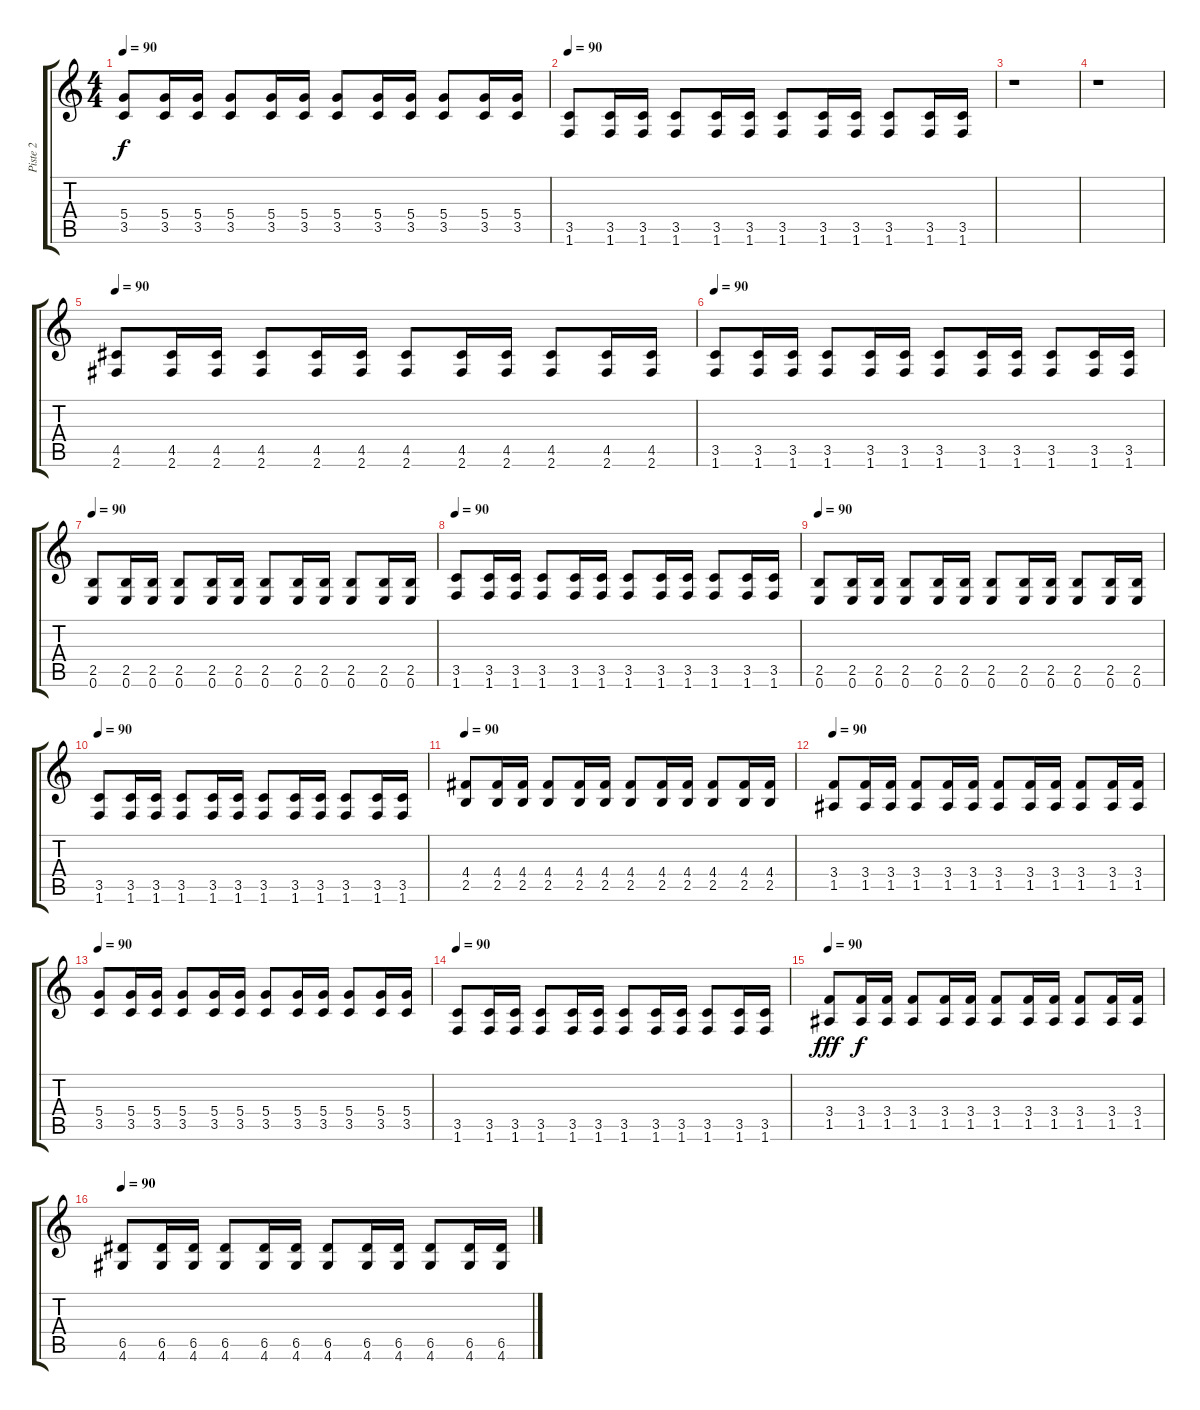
\track ("Piste 2" "Piste 2") {instrument contrabass}
\staff {score tabs}
\tuning (E4 B3 G3 D3 A2 E2) {hide}
\ts (4 4)
\tempo 90
\clef g2
\ks c
(5.4 3.5).8{dy f} (5.4 3.5).16 (5.4 3.5).16 (5.4 3.5).8 (5.4 3.5).16 (5.4 3.5).16 (5.4 3.5).8 (5.4 3.5).16 (5.4 3.5).16 (5.4 3.5).8 (5.4 3.5).16 (5.4 3.5).16 |
\tempo 90
(3.5 1.6).8 (3.5 1.6).16 (3.5 1.6).16 (3.5 1.6).8 (3.5 1.6).16 (3.5 1.6).16 (3.5 1.6).8 (3.5 1.6).16 (3.5 1.6).16 (3.5 1.6).8 (3.5 1.6).16 (3.5 1.6).16 |
r.1 |
r.1 |
\tempo 90
(4.5 2.6).8 (4.5 2.6).16 (4.5 2.6).16 (4.5 2.6).8 (4.5 2.6).16 (4.5 2.6).16 (4.5 2.6).8 (4.5 2.6).16 (4.5 2.6).16 (4.5 2.6).8 (4.5 2.6).16 (4.5 2.6).16 |
\tempo 90
(3.5 1.6).8 (3.5 1.6).16 (3.5 1.6).16 (3.5 1.6).8 (3.5 1.6).16 (3.5 1.6).16 (3.5 1.6).8 (3.5 1.6).16 (3.5 1.6).16 (3.5 1.6).8 (3.5 1.6).16 (3.5 1.6).16 |
\tempo 90
(2.5 0.6).8 (2.5 0.6).16 (2.5 0.6).16 (2.5 0.6).8 (2.5 0.6).16 (2.5 0.6).16 (2.5 0.6).8 (2.5 0.6).16 (2.5 0.6).16 (2.5 0.6).8 (2.5 0.6).16 (2.5 0.6).16 |
\tempo 90
(3.5 1.6).8 (3.5 1.6).16 (3.5 1.6).16 (3.5 1.6).8 (3.5 1.6).16 (3.5 1.6).16 (3.5 1.6).8 (3.5 1.6).16 (3.5 1.6).16 (3.5 1.6).8 (3.5 1.6).16 (3.5 1.6).16 |
\tempo 90
(2.5 0.6).8 (2.5 0.6).16 (2.5 0.6).16 (2.5 0.6).8 (2.5 0.6).16 (2.5 0.6).16 (2.5 0.6).8 (2.5 0.6).16 (2.5 0.6).16 (2.5 0.6).8 (2.5 0.6).16 (2.5 0.6).16 |
\tempo 90
(3.5 1.6).8 (3.5 1.6).16 (3.5 1.6).16 (3.5 1.6).8 (3.5 1.6).16 (3.5 1.6).16 (3.5 1.6).8 (3.5 1.6).16 (3.5 1.6).16 (3.5 1.6).8 (3.5 1.6).16 (3.5 1.6).16 |
\tempo 90
(4.4 2.5).8 (4.4 2.5).16 (4.4 2.5).16 (4.4 2.5).8 (4.4 2.5).16 (4.4 2.5).16 (4.4 2.5).8 (4.4 2.5).16 (4.4 2.5).16 (4.4 2.5).8 (4.4 2.5).16 (4.4 2.5).16 |
\tempo 90
(3.4 1.5).8 (3.4 1.5).16 (3.4 1.5).16 (3.4 1.5).8 (3.4 1.5).16 (3.4 1.5).16 (3.4 1.5).8 (3.4 1.5).16 (3.4 1.5).16 (3.4 1.5).8 (3.4 1.5).16 (3.4 1.5).16 |
\tempo 90
(5.4 3.5).8 (5.4 3.5).16 (5.4 3.5).16 (5.4 3.5).8 (5.4 3.5).16 (5.4 3.5).16 (5.4 3.5).8 (5.4 3.5).16 (5.4 3.5).16 (5.4 3.5).8 (5.4 3.5).16 (5.4 3.5).16 |
\tempo 90
(3.5 1.6).8 (3.5 1.6).16 (3.5 1.6).16 (3.5 1.6).8 (3.5 1.6).16 (3.5 1.6).16 (3.5 1.6).8 (3.5 1.6).16 (3.5 1.6).16 (3.5 1.6).8 (3.5 1.6).16 (3.5 1.6).16 |
\tempo 90
(3.4 1.5).8{dy fff} (3.4 1.5).16{dy f} (3.4 1.5).16 (3.4 1.5).8 (3.4 1.5).16 (3.4 1.5).16 (3.4 1.5).8 (3.4 1.5).16 (3.4 1.5).16 (3.4 1.5).8 (3.4 1.5).16 (3.4 1.5).16 |
\tempo 90
(6.5 4.6).8 (6.5 4.6).16 (6.5 4.6).16 (6.5 4.6).8 (6.5 4.6).16 (6.5 4.6).16 (6.5 4.6).8 (6.5 4.6).16 (6.5 4.6).16 (6.5 4.6).8 (6.5 4.6).16 (6.5 4.6).16
